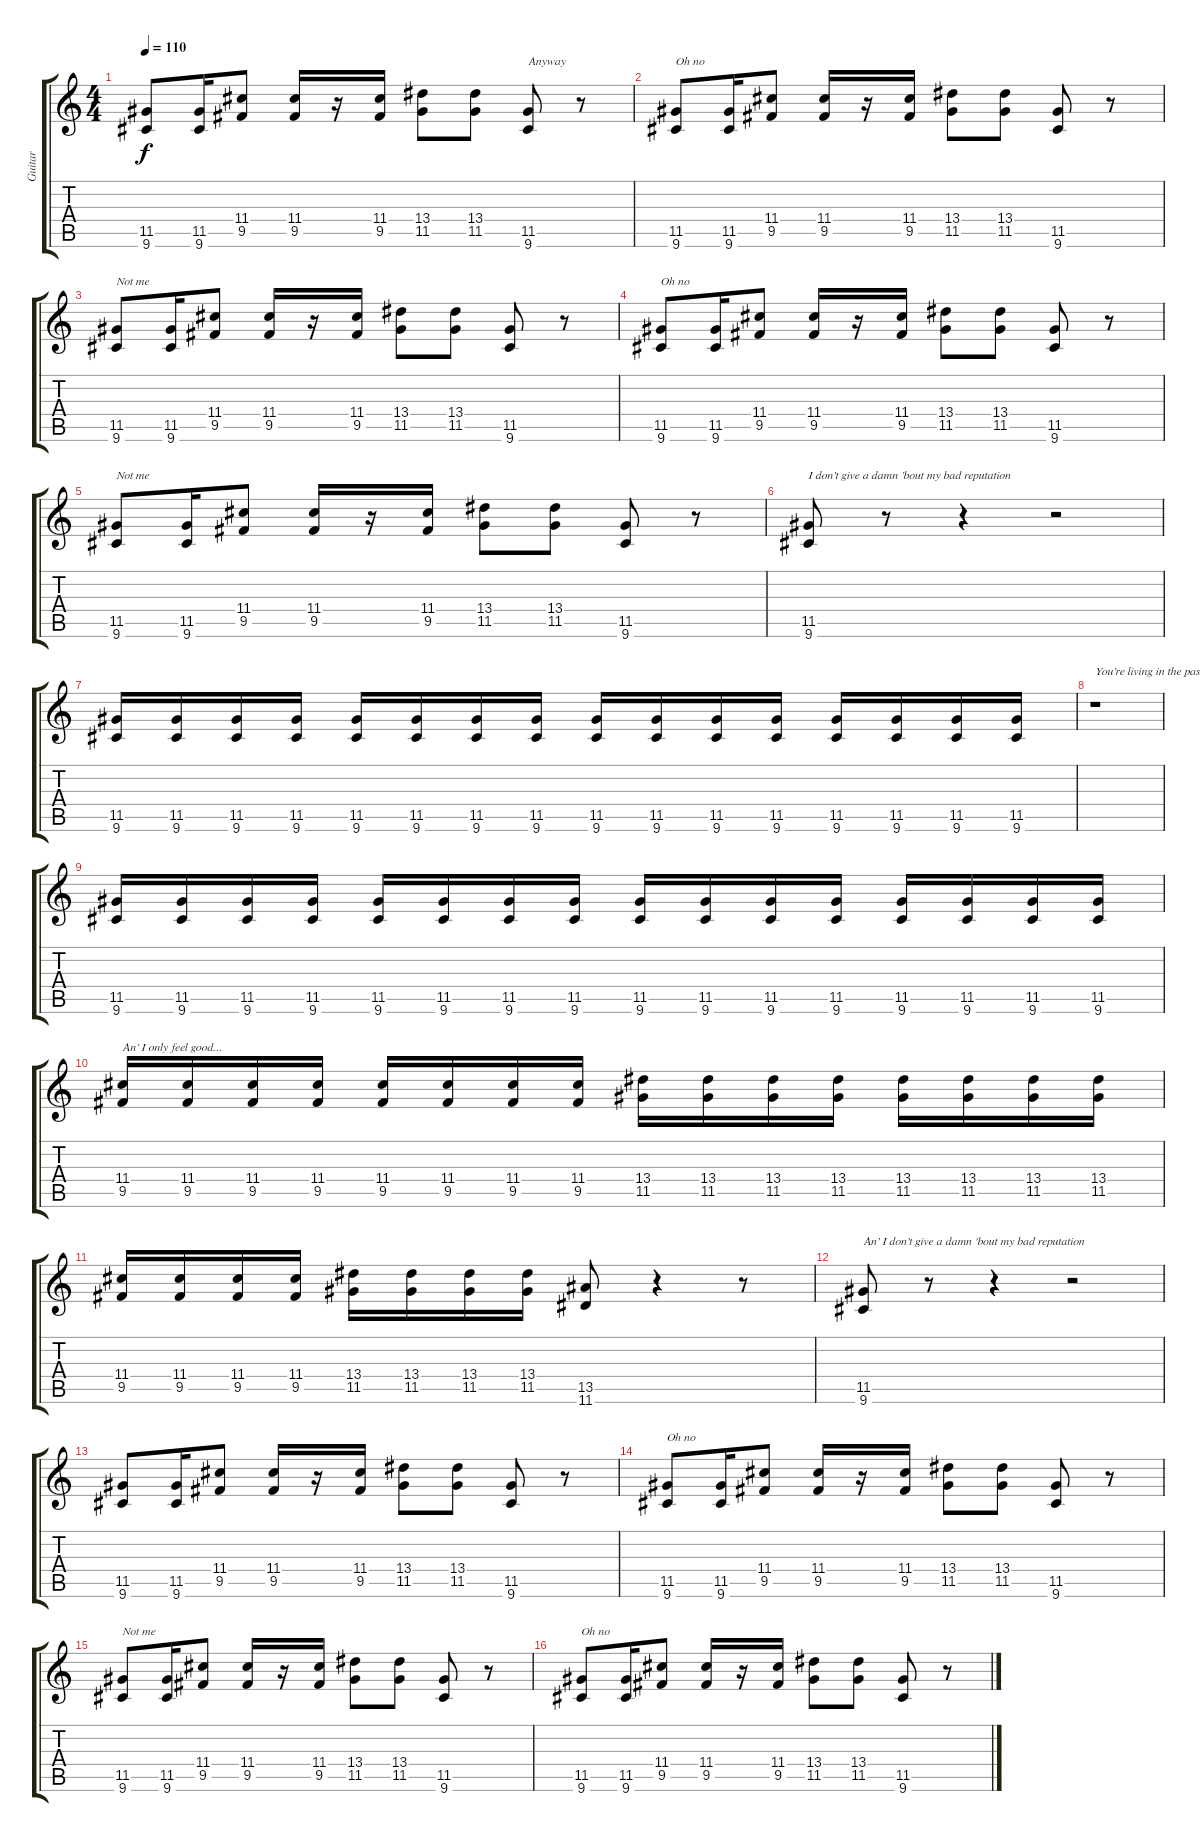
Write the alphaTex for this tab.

\track ("Guitar" "Guitar") {instrument distortionguitar}
\staff {score tabs}
\tuning (E4 B3 G3 D3 A2 E2) {hide}
\ts (4 4)
\tempo 110
\clef g2
\ks c
(11.5 9.6).8{dy f} (11.5 9.6).16 (11.4 9.5).8 (11.4 9.5).16 r.16 (11.4 9.5).16 (13.4 11.5).8 (13.4 11.5).8 (11.5 9.6).8{txt "Anyway"} r.8 |
(11.5 9.6).8{txt "Oh no"} (11.5 9.6).16 (11.4 9.5).8 (11.4 9.5).16 r.16 (11.4 9.5).16 (13.4 11.5).8 (13.4 11.5).8 (11.5 9.6).8 r.8 |
(11.5 9.6).8{txt "Not me"} (11.5 9.6).16 (11.4 9.5).8 (11.4 9.5).16 r.16 (11.4 9.5).16 (13.4 11.5).8 (13.4 11.5).8 (11.5 9.6).8 r.8 |
(11.5 9.6).8{txt "Oh no"} (11.5 9.6).16 (11.4 9.5).8 (11.4 9.5).16 r.16 (11.4 9.5).16 (13.4 11.5).8 (13.4 11.5).8 (11.5 9.6).8 r.8 |
(11.5 9.6).8{txt "Not me"} (11.5 9.6).16 (11.4 9.5).8 (11.4 9.5).16 r.16 (11.4 9.5).16 (13.4 11.5).8 (13.4 11.5).8 (11.5 9.6).8 r.8 |
(11.5 9.6).8{txt "I don’t give a damn ’bout my bad reputation"} r.8 r.4 r.2 |
(11.5 9.6).16 (11.5 9.6).16 (11.5 9.6).16 (11.5 9.6).16 (11.5 9.6).16 (11.5 9.6).16 (11.5 9.6).16 (11.5 9.6).16 (11.5 9.6).16 (11.5 9.6).16 (11.5 9.6).16 (11.5 9.6).16 (11.5 9.6).16 (11.5 9.6).16 (11.5 9.6).16 (11.5 9.6).16 |
r.1{txt "You’re living in the past..."} |
(11.5 9.6).16 (11.5 9.6).16 (11.5 9.6).16 (11.5 9.6).16 (11.5 9.6).16 (11.5 9.6).16 (11.5 9.6).16 (11.5 9.6).16 (11.5 9.6).16 (11.5 9.6).16 (11.5 9.6).16 (11.5 9.6).16 (11.5 9.6).16 (11.5 9.6).16 (11.5 9.6).16 (11.5 9.6).16 |
(11.4 9.5).16{txt "An’ I only feel good..."} (11.4 9.5).16 (11.4 9.5).16 (11.4 9.5).16 (11.4 9.5).16 (11.4 9.5).16 (11.4 9.5).16 (11.4 9.5).16 (13.4 11.5).16 (13.4 11.5).16 (13.4 11.5).16 (13.4 11.5).16 (13.4 11.5).16 (13.4 11.5).16 (13.4 11.5).16 (13.4 11.5).16 |
(11.4 9.5).16 (11.4 9.5).16 (11.4 9.5).16 (11.4 9.5).16 (13.4 11.5).16 (13.4 11.5).16 (13.4 11.5).16 (13.4 11.5).16 (13.5 11.6).8 r.4 r.8 |
(11.5 9.6).8{txt "An’ I don’t give a damn 'bout my bad reputation"} r.8 r.4 r.2 |
(11.5 9.6).8 (11.5 9.6).16 (11.4 9.5).8 (11.4 9.5).16 r.16 (11.4 9.5).16 (13.4 11.5).8 (13.4 11.5).8 (11.5 9.6).8 r.8 |
(11.5 9.6).8{txt "Oh no"} (11.5 9.6).16 (11.4 9.5).8 (11.4 9.5).16 r.16 (11.4 9.5).16 (13.4 11.5).8 (13.4 11.5).8 (11.5 9.6).8 r.8 |
(11.5 9.6).8{txt "Not me"} (11.5 9.6).16 (11.4 9.5).8 (11.4 9.5).16 r.16 (11.4 9.5).16 (13.4 11.5).8 (13.4 11.5).8 (11.5 9.6).8 r.8 |
(11.5 9.6).8{txt "Oh no"} (11.5 9.6).16 (11.4 9.5).8 (11.4 9.5).16 r.16 (11.4 9.5).16 (13.4 11.5).8 (13.4 11.5).8 (11.5 9.6).8 r.8
